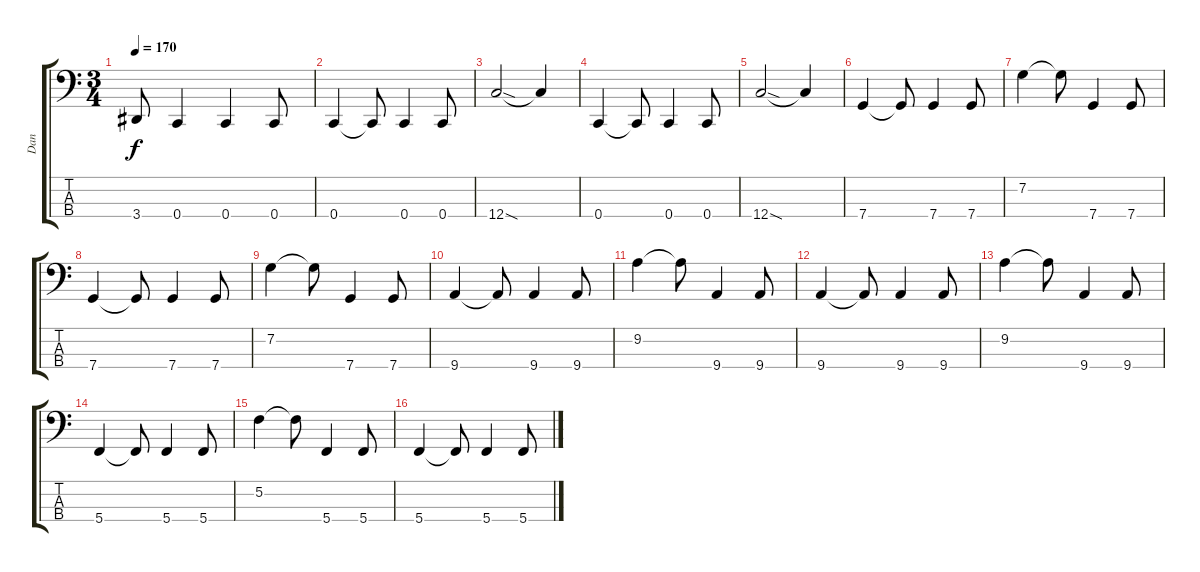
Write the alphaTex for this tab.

\track ("Dan" "Dan") {instrument electricbasspick}
\staff {score tabs}
\tuning (F2 C2 G1 C1) {hide}
\ts (3 4)
\tempo 170
\clef f4
\ks c
3.4.8{dy f} 0.4.4 0.4.4 0.4.8 |
0.4.4 0.4{t}.8 0.4.4 0.4.8 |
12.4{sod}.2 12.4{t}.4 |
0.4.4 0.4{t}.8 0.4.4 0.4.8 |
12.4{sod}.2 12.4{t}.4 |
7.4.4 7.4{t}.8 7.4.4 7.4.8 |
7.2.4 7.2{t}.8 7.4.4 7.4.8 |
7.4.4 7.4{t}.8 7.4.4 7.4.8 |
7.2.4 7.2{t}.8 7.4.4 7.4.8 |
9.4.4 9.4{t}.8 9.4.4 9.4.8 |
9.2.4 9.2{t}.8 9.4.4 9.4.8 |
9.4.4 9.4{t}.8 9.4.4 9.4.8 |
9.2.4 9.2{t}.8 9.4.4 9.4.8 |
5.4.4 5.4{t}.8 5.4.4 5.4.8 |
5.2.4 5.2{t}.8 5.4.4 5.4.8 |
5.4.4 5.4{t}.8 5.4.4 5.4.8
